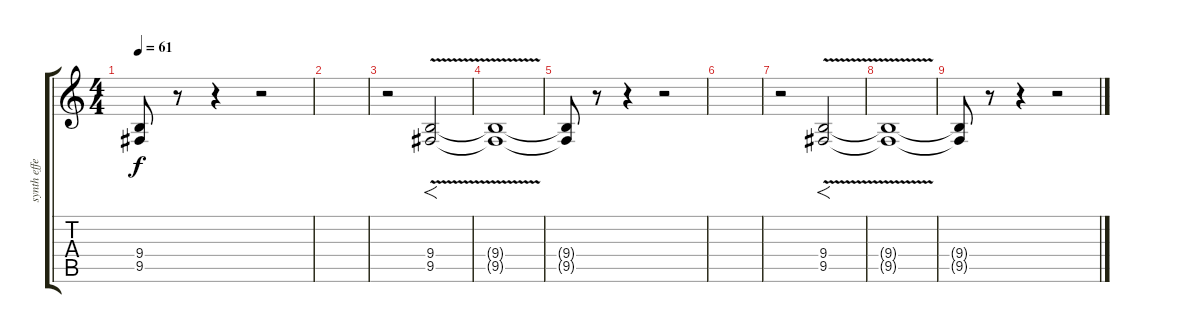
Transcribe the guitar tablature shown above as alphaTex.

\track ("synth effect 1" "synth effe") {instrument fx2soundtrack}
\staff {score tabs}
\tuning (E4 B3 G3 D3 A2 E2) {hide}
\ts (4 4)
\tempo 61
\clef g2
\ks c
(9.4{t} 9.5{t}).8{dy f} r.8 r.4 r.2 |
|
r.2 (9.4 9.5{v}).2{f volume 12} |
(9.4{t} 9.5{t}).1{volume 3} |
(9.4{t} 9.5{t}).8 r.8 r.4 r.2 |
|
r.2 (9.4 9.5{v}).2{f volume 12} |
(9.4{t} 9.5{t}).1{volume 3} |
(9.4{t} 9.5{t}).8 r.8 r.4 r.2
